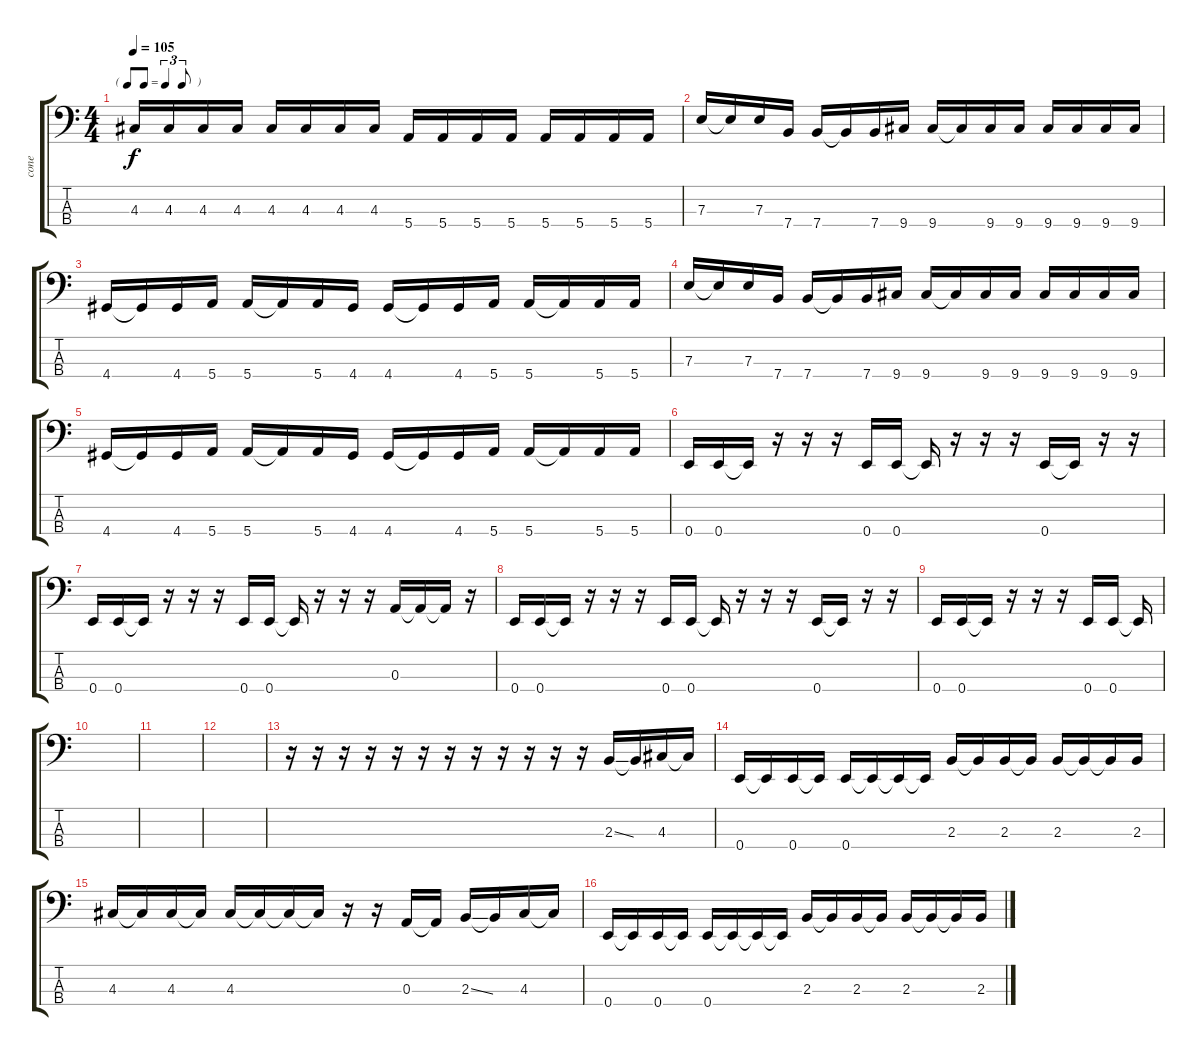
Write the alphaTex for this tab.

\track ("cone" "cone") {instrument electricbasspick}
\staff {score tabs}
\tuning (G2 D2 A1 E1) {hide}
\ts (4 4)
\tf triplet8th
\tempo 105
\clef f4
\ks c
4.3.16{dy f} 4.3.16 4.3.16 4.3.16 4.3.16 4.3.16 4.3.16 4.3.16 5.4.16 5.4.16 5.4.16 5.4.16 5.4.16 5.4.16 5.4.16 5.4.16 |
7.3.16 7.3{t}.16 7.3.16 7.4.16 7.4.16 7.4{t}.16 7.4.16 9.4.16 9.4.16 9.4{t}.16 9.4.16 9.4.16 9.4.16 9.4.16 9.4.16 9.4.16 |
4.4.16 4.4{t}.16 4.4.16 5.4.16 5.4.16 5.4{t}.16 5.4.16 4.4.16 4.4.16 4.4{t}.16 4.4.16 5.4.16 5.4.16 5.4{t}.16 5.4.16 5.4.16 |
7.3.16 7.3{t}.16 7.3.16 7.4.16 7.4.16 7.4{t}.16 7.4.16 9.4.16 9.4.16 9.4{t}.16 9.4.16 9.4.16 9.4.16 9.4.16 9.4.16 9.4.16 |
4.4.16 4.4{t}.16 4.4.16 5.4.16 5.4.16 5.4{t}.16 5.4.16 4.4.16 4.4.16 4.4{t}.16 4.4.16 5.4.16 5.4.16 5.4{t}.16 5.4.16 5.4.16 |
0.4.16 0.4.16 0.4{t}.16 r.16 r.16 r.16 0.4.16 0.4.16 0.4{t}.16 r.16 r.16 r.16 0.4.16 0.4{t}.16 r.16 r.16 |
0.4.16 0.4.16 0.4{t}.16 r.16 r.16 r.16 0.4.16 0.4.16 0.4{t}.16 r.16 r.16 r.16 0.3.16 0.3{t}.16 0.3{t}.16 r.16 |
0.4.16 0.4.16 0.4{t}.16 r.16 r.16 r.16 0.4.16 0.4.16 0.4{t}.16 r.16 r.16 r.16 0.4.16 0.4{t}.16 r.16 r.16 |
0.4.16 0.4.16 0.4{t}.16 r.16 r.16 r.16 0.4.16 0.4.16 0.4{t}.16 |
|
|
|
r.16 r.16 r.16 r.16 r.16 r.16 r.16 r.16 r.16 r.16 r.16 r.16 2.3{ss}.16 2.3{t}.16 4.3.16 4.3{t}.16 |
0.4.16 0.4{t}.16 0.4.16 0.4{t}.16 0.4.16 0.4{t}.16 0.4{t}.16 0.4{t}.16 2.3.16 2.3{t}.16 2.3.16 2.3{t}.16 2.3.16 2.3{t}.16 2.3{t}.16 2.3.16 |
4.3.16 4.3{t}.16 4.3.16 4.3{t}.16 4.3.16 4.3{t}.16 4.3{t}.16 4.3{t}.16 r.16 r.16 0.3.16 0.3{t}.16 2.3{ss}.16 2.3{t}.16 4.3.16 4.3{t}.16 |
0.4.16 0.4{t}.16 0.4.16 0.4{t}.16 0.4.16 0.4{t}.16 0.4{t}.16 0.4{t}.16 2.3.16 2.3{t}.16 2.3.16 2.3{t}.16 2.3.16 2.3{t}.16 2.3{t}.16 2.3.16
